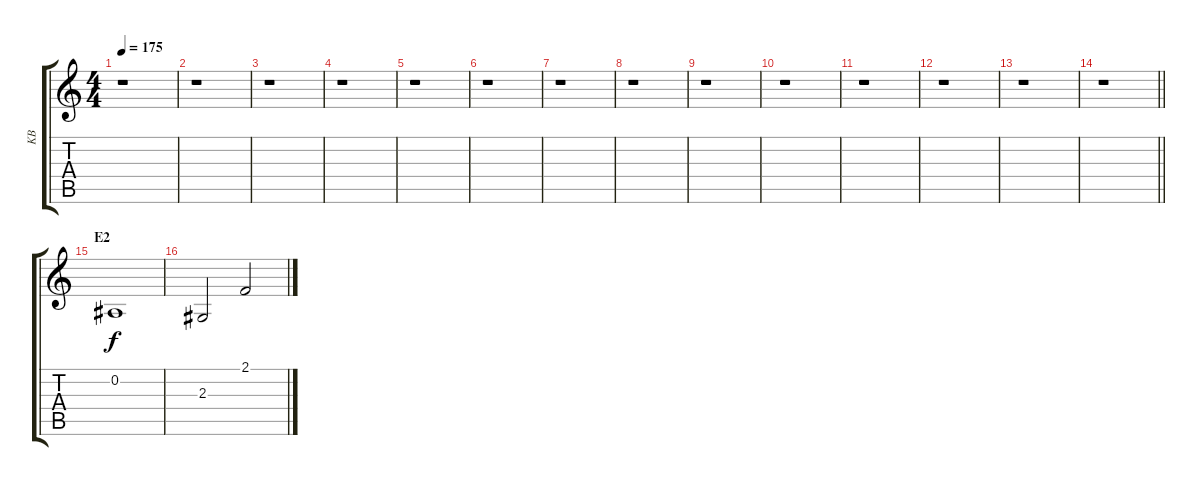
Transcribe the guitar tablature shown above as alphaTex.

\track ("KB" "KB") {instrument tremolostrings}
\staff {score tabs}
\tuning (Eb4 Bb3 Gb3 Db3 Ab2 Eb2) {hide}
\ts (4 4)
\tempo 175
\clef g2
\ks c
r.1{dy f} |
r.1 |
r.1 |
r.1 |
r.1 |
r.1 |
r.1 |
r.1 |
r.1 |
r.1 |
r.1 |
r.1 |
r.1 |
\barLineRight lightlight
r.1 |
\section ("" "E2")
0.2.1{instrument tremolostrings} |
2.3.2 2.1.2
